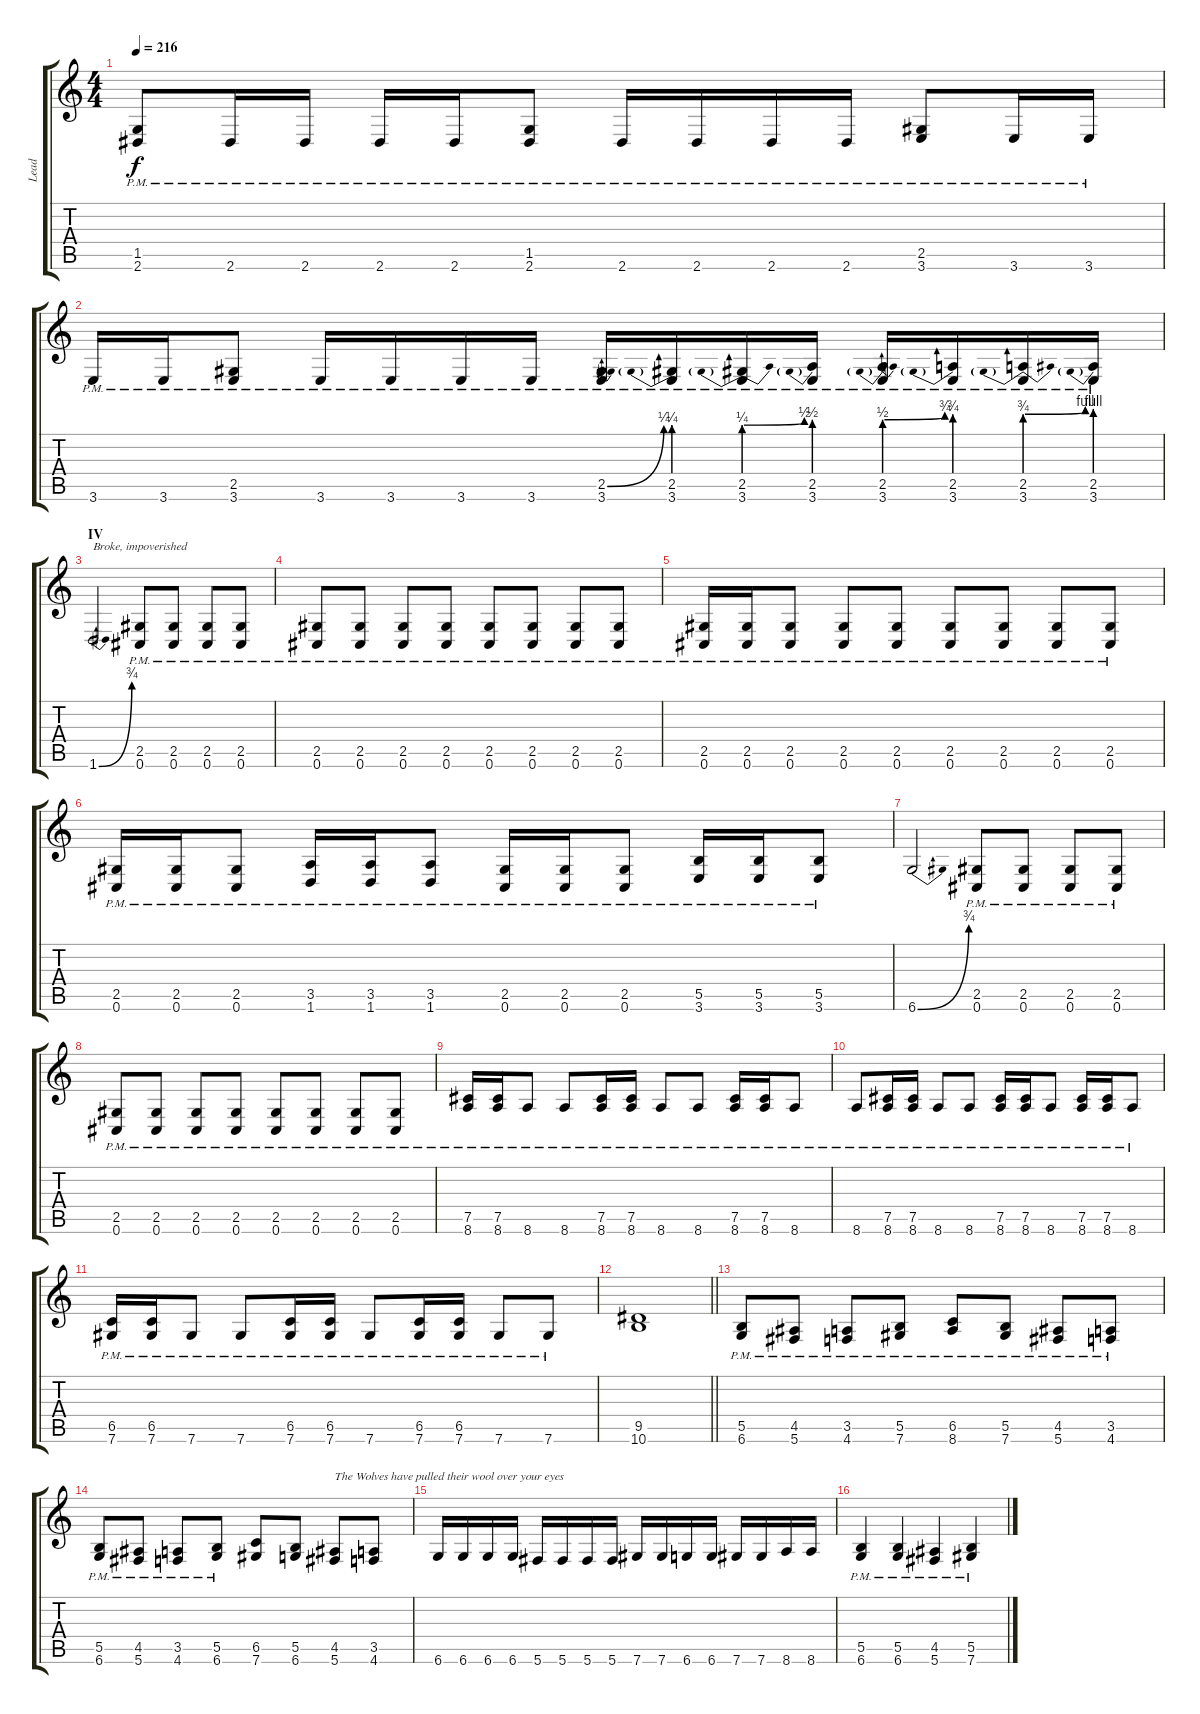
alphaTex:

\track ("Lead" "Lead") {instrument distortionguitar}
\staff {score tabs}
\tuning (Db4 Ab3 E3 B2 Gb2 Db2) {hide}
\ts (4 4)
\tempo 216
\clef g2
\ks c
(1.5{pm} 2.6{pm}).8{dy f} 2.6{pm}.16 2.6{pm}.16 2.6{pm}.16 2.6{pm}.16 (1.5{pm} 2.6{pm}).8 2.6{pm}.16 2.6{pm}.16 2.6{pm}.16 2.6{pm}.16 (2.5{pm} 3.6{pm}).8 3.6{pm}.16 3.6{pm}.16 |
3.6{pm}.16 3.6{pm}.16 (2.5{pm} 3.6{pm}).8 3.6{pm}.16 3.6{pm}.16 3.6{pm}.16 3.6{pm}.16 (2.5{be (bend 0 0 60 1) pm} 3.6{pm}).16 (2.5{be (prebend 0 1 60 1) pm} 3.6{pm}).16 (2.5{be (prebendbend 0 1 60 2) pm} 3.6{pm}).16 (2.5{be (prebend 0 2 60 2) pm} 3.6{pm}).16 (2.5{be (prebendbend 0 2 60 3) pm} 3.6{pm}).16 (2.5{be (prebend 0 3 60 3) pm} 3.6{pm}).16 (2.5{be (prebendbend 0 3 60 4) pm} 3.6{pm}).16 (2.5{be (prebend 0 4 60 4) pm} 3.6{pm}).16 |
\section ("" "IV")
1.6{be (bend 0 0 60 3)}.2{txt "Broke, impoverished"} (2.5{pm} 0.6{pm}).8 (2.5{pm} 0.6{pm}).8 (2.5{pm} 0.6{pm}).8 (2.5{pm} 0.6{pm}).8 |
(2.5{pm} 0.6{pm}).8 (2.5{pm} 0.6{pm}).8 (2.5{pm} 0.6{pm}).8 (2.5{pm} 0.6{pm}).8 (2.5{pm} 0.6{pm}).8 (2.5{pm} 0.6{pm}).8 (2.5{pm} 0.6{pm}).8 (2.5{pm} 0.6{pm}).8 |
(2.5{pm} 0.6{pm}).16 (2.5{pm} 0.6{pm}).16 (2.5{pm} 0.6{pm}).8 (2.5{pm} 0.6{pm}).8 (2.5{pm} 0.6{pm}).8 (2.5{pm} 0.6{pm}).8 (2.5{pm} 0.6{pm}).8 (2.5{pm} 0.6{pm}).8 (2.5{pm} 0.6{pm}).8 |
(2.5{pm} 0.6{pm}).16 (2.5{pm} 0.6{pm}).16 (2.5{pm} 0.6{pm}).8 (3.5{pm} 1.6{pm}).16 (3.5{pm} 1.6{pm}).16 (3.5{pm} 1.6{pm}).8 (2.5{pm} 0.6{pm}).16 (2.5{pm} 0.6{pm}).16 (2.5{pm} 0.6{pm}).8 (5.5{pm} 3.6{pm}).16 (5.5{pm} 3.6{pm}).16 (5.5{pm} 3.6{pm}).8 |
6.6{be (bend 0 0 60 3)}.2 (2.5{pm} 0.6{pm}).8 (2.5{pm} 0.6{pm}).8 (2.5{pm} 0.6{pm}).8 (2.5{pm} 0.6{pm}).8 |
(2.5{pm} 0.6{pm}).8 (2.5{pm} 0.6{pm}).8 (2.5{pm} 0.6{pm}).8 (2.5{pm} 0.6{pm}).8 (2.5{pm} 0.6{pm}).8 (2.5{pm} 0.6{pm}).8 (2.5{pm} 0.6{pm}).8 (2.5{pm} 0.6{pm}).8 |
(7.5{pm} 8.6{pm}).16 (7.5{pm} 8.6{pm}).16 8.6{pm}.8 8.6{pm}.8 (7.5{pm} 8.6{pm}).16 (7.5{pm} 8.6{pm}).16 8.6{pm}.8 8.6{pm}.8 (7.5{pm} 8.6{pm}).16 (7.5{pm} 8.6{pm}).16 8.6{pm}.8 |
8.6{pm}.8 (7.5{pm} 8.6{pm}).16 (7.5{pm} 8.6{pm}).16 8.6{pm}.8 8.6{pm}.8 (7.5{pm} 8.6{pm}).16 (7.5{pm} 8.6{pm}).16 8.6{pm}.8 (7.5{pm} 8.6{pm}).16 (7.5{pm} 8.6{pm}).16 8.6{pm}.8 |
(6.5{pm} 7.6{pm}).16 (6.5{pm} 7.6{pm}).16 7.6{pm}.8 7.6{pm}.8 (6.5{pm} 7.6{pm}).16 (6.5{pm} 7.6{pm}).16 7.6{pm}.8 (6.5{pm} 7.6{pm}).16 (6.5{pm} 7.6{pm}).16 7.6{pm}.8 7.6{pm}.8 |
\barLineRight lightlight
(9.5 10.6).1 |
(5.5{pm} 6.6{pm}).8 (4.5{pm} 5.6{pm}).8 (3.5{pm} 4.6{pm}).8 (5.5{pm} 7.6{pm}).8 (6.5{pm} 8.6{pm}).8 (5.5{pm} 7.6{pm}).8 (4.5{pm} 5.6{pm}).8 (3.5{pm} 4.6{pm}).8 |
(5.5{pm} 6.6{pm}).8 (4.5{pm} 5.6{pm}).8 (3.5{pm} 4.6{pm}).8 (5.5{pm} 6.6{pm}).8 (6.5 7.6).8 (5.5 6.6).8 (4.5 5.6).8{txt "The Wolves have pulled their wool over your eyes"} (3.5 4.6).8 |
6.6.16 6.6.16 6.6.16 6.6.16 5.6.16 5.6.16 5.6.16 5.6.16 7.6.16 7.6.16 6.6.16 6.6.16 7.6.16 7.6.16 8.6.16 8.6.16 |
(5.5{pm} 6.6{pm}).4 (5.5{pm} 6.6{pm}).4 (4.5{pm} 5.6{pm}).4 (5.5{pm} 7.6{pm}).4
